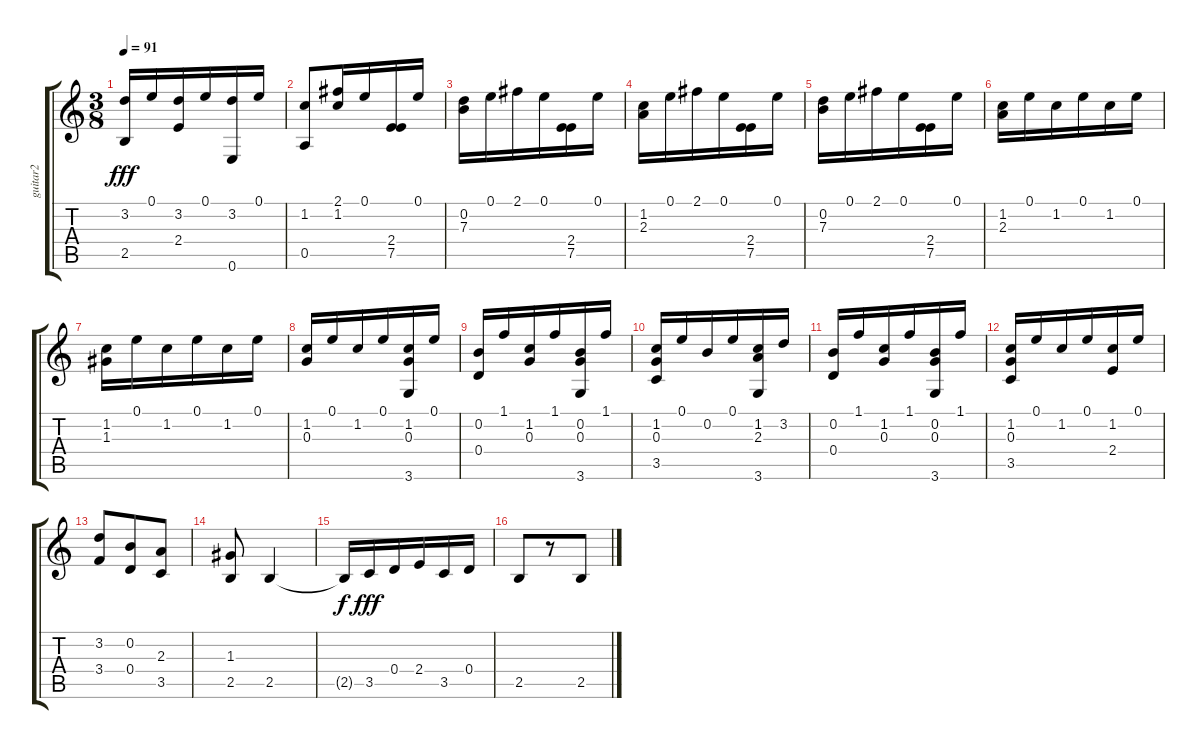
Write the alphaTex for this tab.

\track ("guitar2" "guitar2") {instrument acousticguitarnylon}
\staff {score tabs}
\tuning (E4 B3 G3 D3 A2 E2) {hide}
\ts (3 8)
\tempo 91
\clef g2
\ks c
(3.2 2.5).16{dy fff} 0.1.16 (3.2 2.4).16 0.1.16 (3.2 0.6).16 0.1.16 |
(1.2 0.5).8 (2.1 1.2).16 0.1.16 (2.4 7.5).16 0.1.16 |
(0.2 7.3).16 0.1.16 2.1.16 0.1.16 (2.4 7.5).16 0.1.16 |
(1.2 2.3).16 0.1.16 2.1.16 0.1.16 (2.4 7.5).16 0.1.16 |
(0.2 7.3).16 0.1.16 2.1.16 0.1.16 (2.4 7.5).16 0.1.16 |
(1.2 2.3).16 0.1.16 1.2.16 0.1.16 1.2.16 0.1.16 |
(1.2 1.3).16 0.1.16 1.2.16 0.1.16 1.2.16 0.1.16 |
(1.2 0.3).16 0.1.16 1.2.16 0.1.16 (1.2 0.3 3.6).16 0.1.16 |
(0.2 0.4).16 1.1.16 (1.2 0.3).16 1.1.16 (0.2 0.3 3.6).16 1.1.16 |
(1.2 0.3 3.5).16 0.1.16 0.2.16 0.1.16 (1.2 2.3 3.6).16 3.2.16 |
(0.2 0.4).16 1.1.16 (1.2 0.3).16 1.1.16 (0.2 0.3 3.6).16 1.1.16 |
(1.2 0.3 3.5).16 0.1.16 1.2.16 0.1.16 (1.2 2.4).16 0.1.16 |
(3.2 3.4).8 (0.2 0.4).8 (2.3 3.5).8 |
(1.3 2.5).8 2.5.4 |
2.5{t}.16{dy f} 3.5.16{dy fff} 0.4.16 2.4.16 3.5.16 0.4.16 |
2.5.8 r.8 2.5.8
